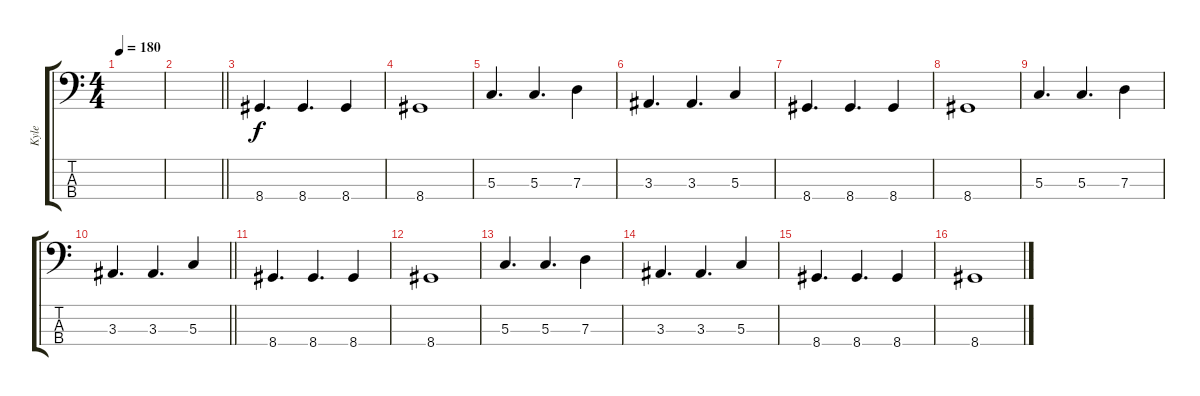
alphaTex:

\track ("Kyle" "Kyle") {instrument electricbasspick}
\staff {score tabs}
\tuning (F2 C2 G1 C1) {hide}
\ts (4 4)
\tempo 180
\clef f4
\ks c
|
\barLineRight lightlight
|
\section ("" "")
8.4.4{d} 8.4.4{d} 8.4.4 |
8.4.1 |
5.3.4{d} 5.3.4{d} 7.3.4 |
3.3.4{d} 3.3.4{d} 5.3.4 |
8.4.4{d} 8.4.4{d} 8.4.4 |
8.4.1 |
5.3.4{d} 5.3.4{d} 7.3.4 |
\barLineRight lightlight
3.3.4{d} 3.3.4{d} 5.3.4 |
8.4.4{d} 8.4.4{d} 8.4.4 |
8.4.1 |
5.3.4{d} 5.3.4{d} 7.3.4 |
3.3.4{d} 3.3.4{d} 5.3.4 |
8.4.4{d} 8.4.4{d} 8.4.4 |
8.4.1
